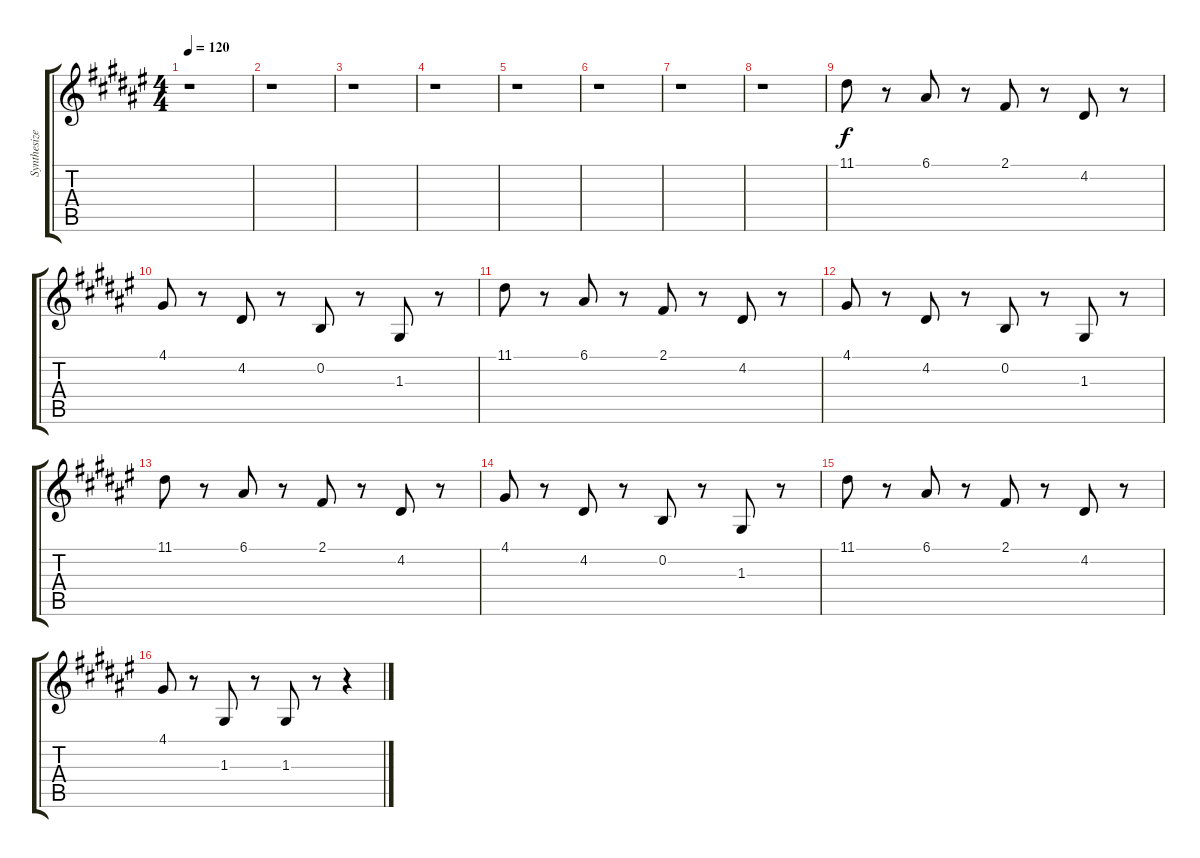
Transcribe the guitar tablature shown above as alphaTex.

\track ("Synthesizer" "Synthesize") {instrument pad1newage}
\staff {score tabs}
\tuning (E4 B3 G3 D3 A2 E2) {hide}
\ts (4 4)
\tempo 120
\clef g2
\ks f#
r.1{dy f} |
r.1 |
r.1 |
r.1 |
r.1 |
r.1 |
r.1 |
r.1 |
11.1.8 r.8 6.1.8 r.8 2.1.8 r.8 4.2.8 r.8 |
4.1.8 r.8 4.2.8 r.8 0.2.8 r.8 1.3.8 r.8 |
11.1.8 r.8 6.1.8 r.8 2.1.8 r.8 4.2.8 r.8 |
4.1.8 r.8 4.2.8 r.8 0.2.8 r.8 1.3.8 r.8 |
11.1.8 r.8 6.1.8 r.8 2.1.8 r.8 4.2.8 r.8 |
4.1.8 r.8 4.2.8 r.8 0.2.8 r.8 1.3.8 r.8 |
11.1.8 r.8 6.1.8 r.8 2.1.8 r.8 4.2.8 r.8 |
4.1.8 r.8 1.3.8 r.8 1.3.8 r.8 r.4
